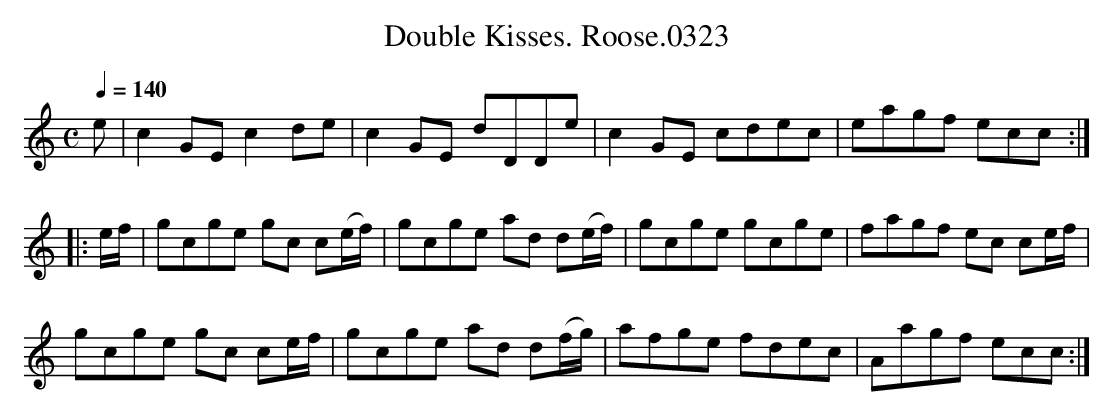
X:1
T:Double Kisses. Roose.0323
M:C
L:1/8
Q:1/4=140
K:C
e|c2 GE c2 de|c2 GE dDDe|c2 GE cdec|eagf ecc :|
|:e/f/|gcge gc c(e/f/)|gcge ad d(e/f/)|gcge gcge|fagf ec ce/f/|
gcge gc ce/f/|gcge ad d(f/g/)|afge fdec|Aagf ecc :|
